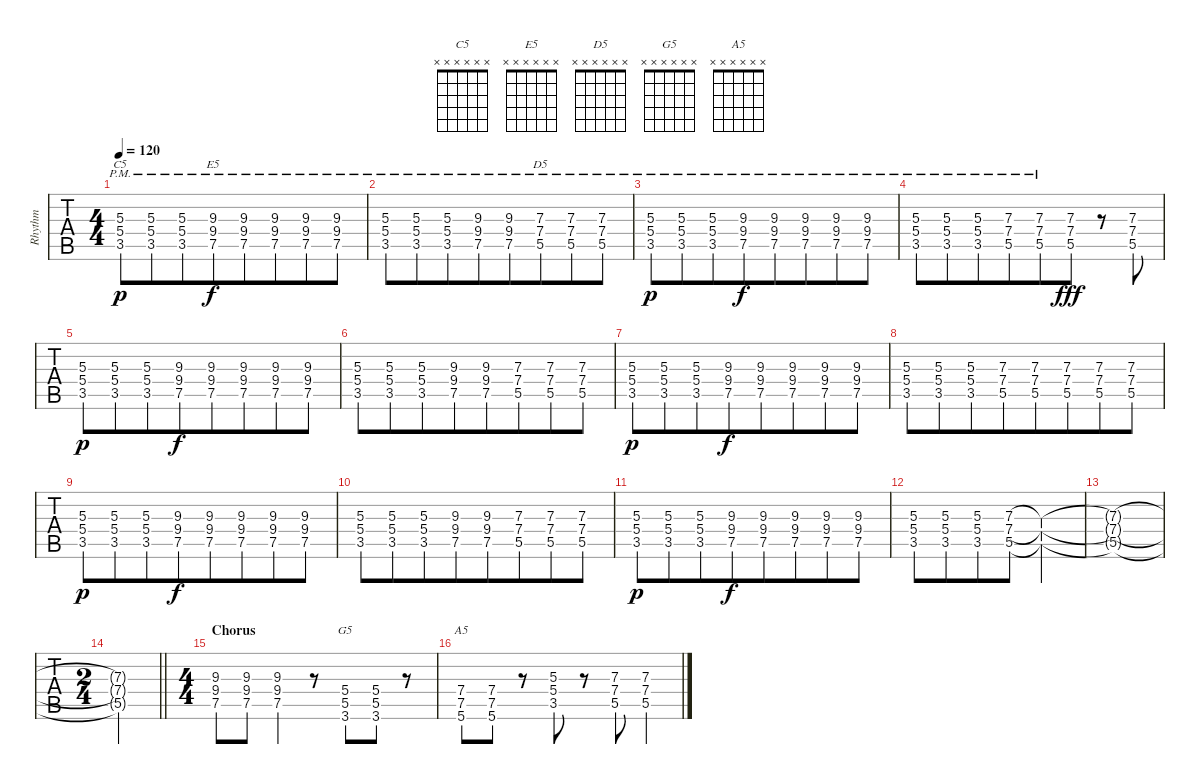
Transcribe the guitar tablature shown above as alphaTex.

\track ("Rhythm" "Rhythm") {instrument distortionguitar}
\staff {tabs}
\tuning (E4 B3 G3 D3 A2 E2) {hide}
\chord ("C5" x x x x x x)
\chord ("E5" x x x x x x)
\chord ("D5" x x x x x x)
\chord ("G5" x x x x x x)
\chord ("A5" x x x x x x)
\ts (4 4)
\tempo 120
\clef g2
\ks c
(5.3{pm} 5.4{pm} 3.5{pm}).8{ch "C5" dy p} (5.3{pm} 5.4{pm} 3.5{pm}).8{beam merge} (5.3{pm} 5.4{pm} 3.5{pm}).8 (9.3{pm} 9.4{pm} 7.5{pm}).8{ch "E5" dy f beam merge} (9.3{pm} 9.4{pm} 7.5{pm}).8 (9.3{pm} 9.4{pm} 7.5{pm}).8{beam merge} (9.3{pm} 9.4{pm} 7.5{pm}).8 (9.3{pm} 9.4{pm} 7.5{pm}).8 |
(5.3{pm} 5.4{pm} 3.5{pm}).8 (5.3{pm} 5.4{pm} 3.5{pm}).8{beam merge} (5.3{pm} 5.4{pm} 3.5{pm}).8 (9.3{pm} 9.4{pm} 7.5{pm}).8{beam merge} (9.3{pm} 9.4{pm} 7.5{pm}).8 (7.3{pm} 7.4{pm} 5.5{pm}).8{ch "D5" beam merge} (7.3{pm} 7.4{pm} 5.5{pm}).8 (7.3{pm} 7.4{pm} 5.5{pm}).8 |
(5.3{pm} 5.4{pm} 3.5{pm}).8{dy p} (5.3{pm} 5.4{pm} 3.5{pm}).8{beam merge} (5.3{pm} 5.4{pm} 3.5{pm}).8 (9.3{pm} 9.4{pm} 7.5{pm}).8{dy f beam merge} (9.3{pm} 9.4{pm} 7.5{pm}).8 (9.3{pm} 9.4{pm} 7.5{pm}).8{beam merge} (9.3{pm} 9.4{pm} 7.5{pm}).8 (9.3{pm} 9.4{pm} 7.5{pm}).8 |
(5.3{pm} 5.4{pm} 3.5{pm}).8 (5.3{pm} 5.4{pm} 3.5{pm}).8{beam merge} (5.3{pm} 5.4{pm} 3.5{pm}).8 (7.3{pm} 7.4{pm} 5.5{pm}).8{beam merge} (7.3{pm} 7.4{pm} 5.5{pm}).8 (7.3 7.4 5.5).8{dy fff instrument distortionguitar} r.8 (7.3 7.4 5.5).8 |
(5.3 5.4 3.5).8{dy p} (5.3 5.4 3.5).8{beam merge} (5.3 5.4 3.5).8 (9.3 9.4 7.5).8{dy f beam merge} (9.3 9.4 7.5).8 (9.3 9.4 7.5).8{beam merge} (9.3 9.4 7.5).8 (9.3 9.4 7.5).8 |
(5.3 5.4 3.5).8 (5.3 5.4 3.5).8{beam merge} (5.3 5.4 3.5).8 (9.3 9.4 7.5).8{beam merge} (9.3 9.4 7.5).8 (7.3 7.4 5.5).8{beam merge} (7.3 7.4 5.5).8 (7.3 7.4 5.5).8 |
(5.3 5.4 3.5).8{dy p} (5.3 5.4 3.5).8{beam merge} (5.3 5.4 3.5).8 (9.3 9.4 7.5).8{dy f beam merge} (9.3 9.4 7.5).8 (9.3 9.4 7.5).8{beam merge} (9.3 9.4 7.5).8 (9.3 9.4 7.5).8 |
(5.3 5.4 3.5).8 (5.3 5.4 3.5).8{beam merge} (5.3 5.4 3.5).8 (7.3 7.4 5.5).8{beam merge} (7.3 7.4 5.5).8 (7.3 7.4 5.5).8{beam merge} (7.3 7.4 5.5).8 (7.3 7.4 5.5).8 |
(5.3 5.4 3.5).8{dy p} (5.3 5.4 3.5).8{beam merge} (5.3 5.4 3.5).8 (9.3 9.4 7.5).8{dy f beam merge} (9.3 9.4 7.5).8 (9.3 9.4 7.5).8{beam merge} (9.3 9.4 7.5).8 (9.3 9.4 7.5).8 |
(5.3 5.4 3.5).8 (5.3 5.4 3.5).8{beam merge} (5.3 5.4 3.5).8 (9.3 9.4 7.5).8{beam merge} (9.3 9.4 7.5).8 (7.3 7.4 5.5).8{beam merge} (7.3 7.4 5.5).8 (7.3 7.4 5.5).8 |
(5.3 5.4 3.5).8{dy p} (5.3 5.4 3.5).8{beam merge} (5.3 5.4 3.5).8 (9.3 9.4 7.5).8{dy f beam merge} (9.3 9.4 7.5).8 (9.3 9.4 7.5).8{beam merge} (9.3 9.4 7.5).8 (9.3 9.4 7.5).8 |
(5.3 5.4 3.5).8 (5.3 5.4 3.5).8{beam merge} (5.3 5.4 3.5).8 (7.3 7.4 5.5).8 (7.3{t} 7.4{t} 5.5{t}).2 |
(7.3{t} 7.4{t} 5.5{t}).1 |
\ts (2 4)
\barLineRight lightlight
(7.3{t} 7.4{t} 5.5{t}).2 |
\ts (4 4)
\section ("" "Chorus")
(9.3 9.4 7.5).8 (9.3 9.4 7.5).8 (9.3 9.4 7.5).4 r.8 (5.4 5.5 3.6).8{ch "G5" beam merge} (5.4 5.5 3.6).8 r.8 |
(7.4 7.5 5.6).8{ch "A5"} (7.4 7.5 5.6).8 r.8 (5.3 5.4 3.5).8 r.8 (7.3 7.4 5.5).8 (7.3 7.4 5.5).4
